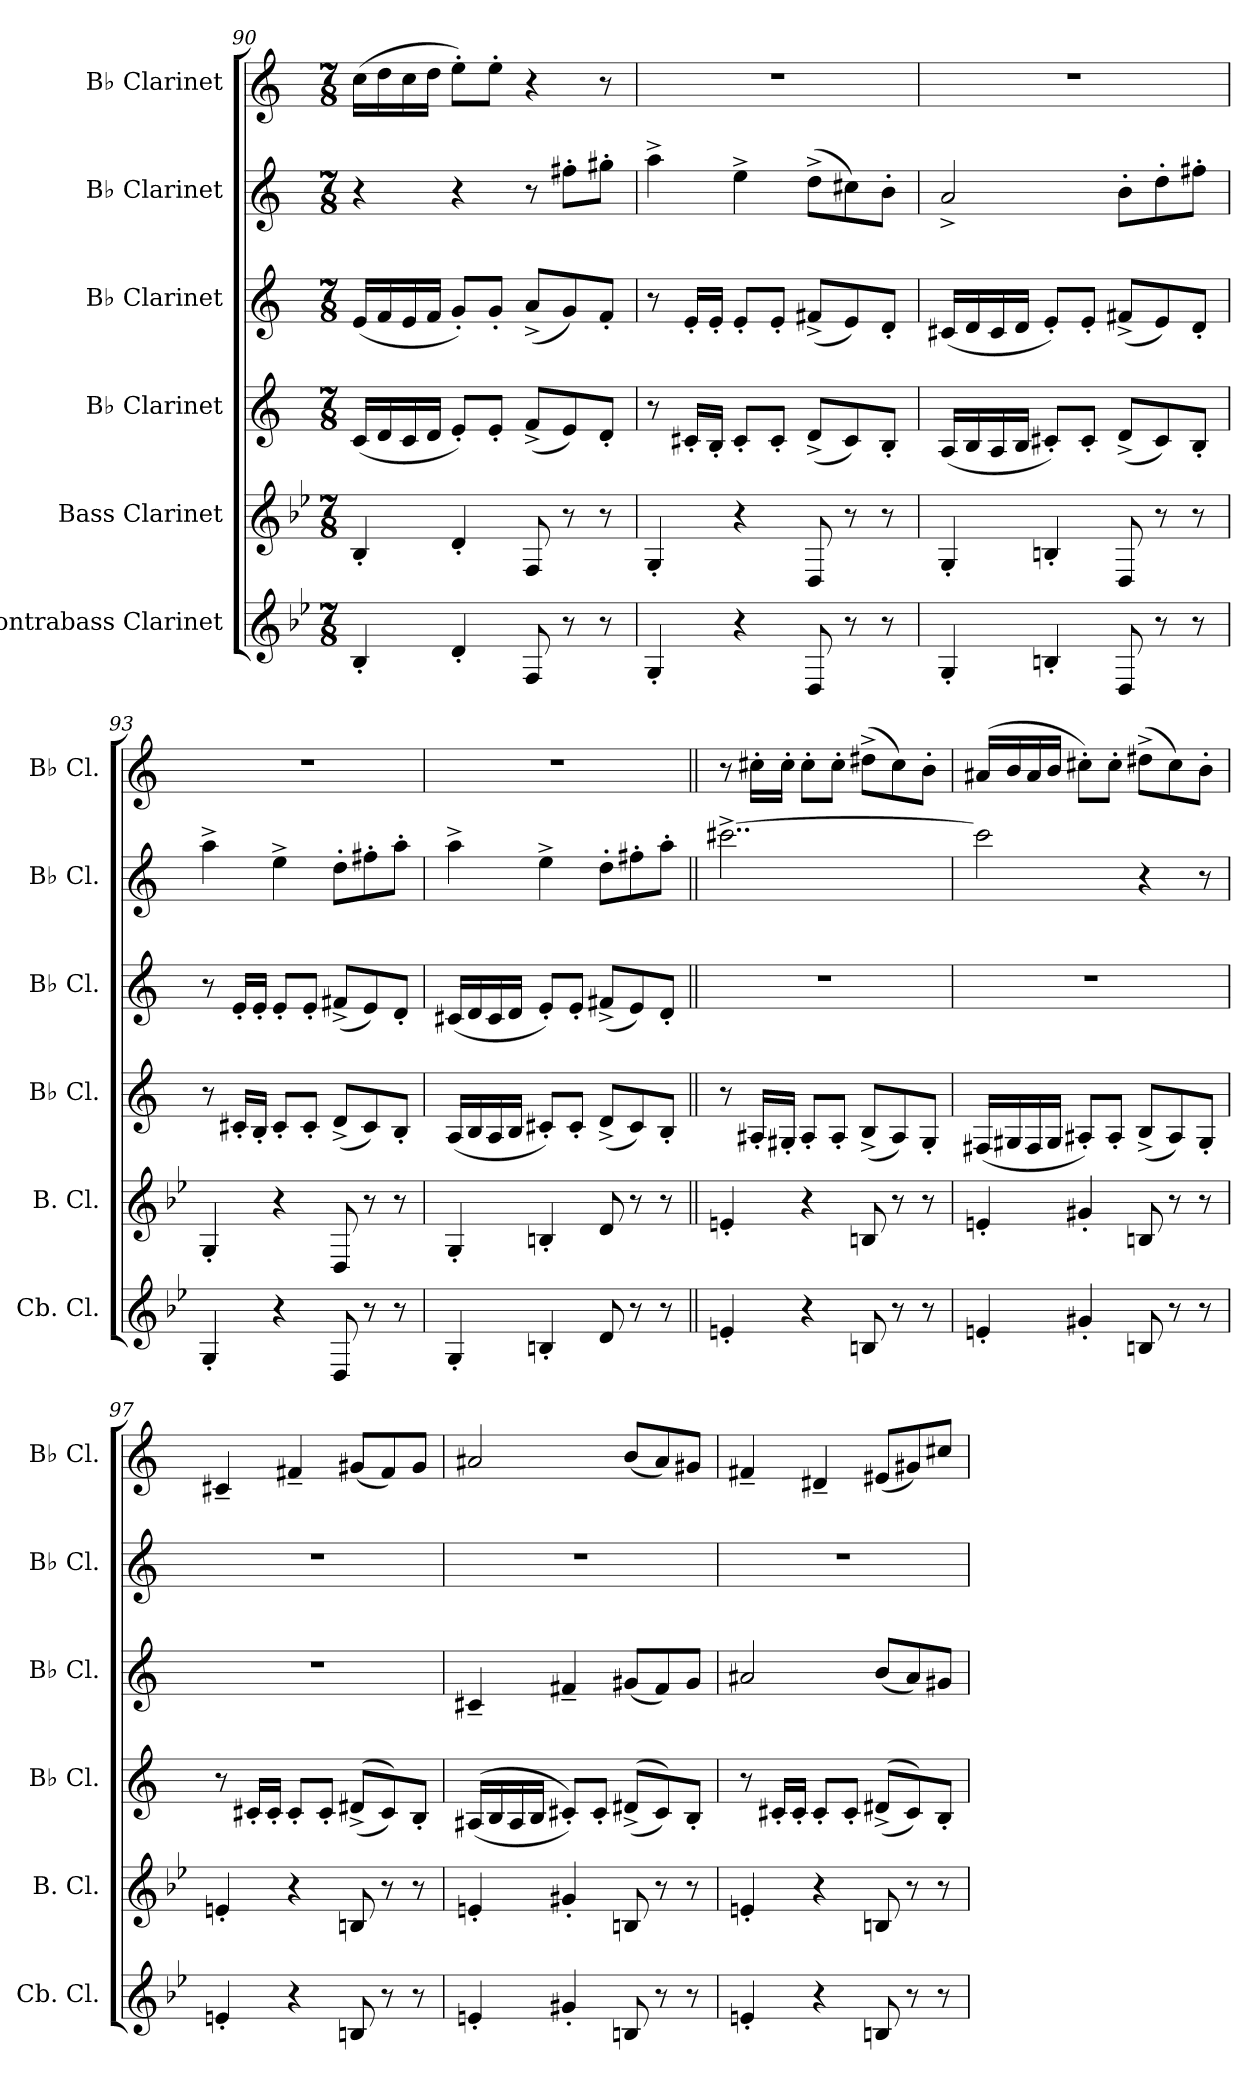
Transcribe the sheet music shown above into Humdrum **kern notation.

**kern	**kern	**kern	**kern	**kern	**kern
*part6	*part5	*part4	*part3	*part2	*part1
*staff6	*staff5	*staff4	*staff3	*staff2	*staff1
*I"Contrabass Clarinet	*I"Bass Clarinet	*I"B♭ Clarinet	*I"B♭ Clarinet	*I"B♭ Clarinet	*I"B♭ Clarinet
*I'Cb. Cl.	*I'B. Cl.	*I'B♭ Cl.	*I'B♭ Cl.	*I'B♭ Cl.	*I'B♭ Cl.
!!LO:PB:g=z
*clefG2	*clefG2	*clefG2	*clefG2	*clefG2	*clefG2
*ITrd15c26	*ITrd8c14	*ITrd1c2	*ITrd1c2	*ITrd1c2	*ITrd1c2
*k[b-e-]	*k[b-e-]	*k[b-e-]	*k[b-e-]	*k[b-e-]	*k[b-e-]
*M7/8	*M7/8	*M7/8	*M7/8	*M7/8	*M7/8
=90	=90	=90	=90	=90	=90
4BBB-'/	4BB-'/	(<16B-/LL	(<16d/LL	4r	(>16b-\LL
.	.	16c/	16e-/	.	16cc\
.	.	16B-/	16d/	.	16b-\
.	.	16c/JJ	16e-/JJ	.	16cc\JJ
4DD'/	4D'/	8d'/L)	8f'/L)	4r	8dd'\L)
.	.	8d'/J	8f'/J	.	8dd'\J
8FFF/	8FF/	(<8e-^/L	(<8g^/L	8r	4r
8r	8r	8d/)	8f/)	8een'\L	.
8r	8r	8c'/J	8e-'/J	8ff#X'\J	8r
=91	=91	=91	=91	=91	=91
4GGG'/	4GG'/	8r	8r	4gg^\	2..r
.	.	16Bn'/LL	16d'/LL	.	.
.	.	16A'/JJ	16d'/JJ	.	.
4r	4r	8B'/L	8d'/L	4dd^\	.
.	.	8B'/J	8d'/J	.	.
8DDD/	8DD/	(<8c^/L	(<8en^/L	(>8cc^\L	.
8r	8r	8B/)	8d/)	8bn\)	.
8r	8r	8A'/J	8c'/J	8a'\J	.
=92	=92	=92	=92	=92	=92
4GGG'/	4GG'/	(<16G/LL	(<16Bn/LL	2g^/	2..r
.	.	16A/	16c/	.	.
.	.	16G/	16B/	.	.
.	.	16A/JJ	16c/JJ	.	.
4BBBn'/	4BBn'/	8Bn'/L)	8d'/L)	.	.
.	.	8B'/J	8d'/J	.	.
8DDD/	8DD/	(<8c^/L	(<8en^/L	8a'\L	.
8r	8r	8B/)	8d/)	8cc'\	.
8r	8r	8A'/J	8c'/J	8een'\J	.
!!LO:LB:g=z
=93	=93	=93	=93	=93	=93
4GGG'/	4GG'/	8r	8r	4gg^\	2..r
.	.	16Bn'/LL	16d'/LL	.	.
.	.	16A'/JJ	16d'/JJ	.	.
4r	4r	8B'/L	8d'/L	4dd^\	.
.	.	8B'/J	8d'/J	.	.
8DDD/	8DD/	(<8c^/L	(<8en^/L	8cc'\L	.
8r	8r	8B/)	8d/)	8een'\	.
8r	8r	8A'/J	8c'/J	8gg'\J	.
=94	=94	=94	=94	=94	=94
4GGG'/	4GG'/	(<16G/LL	(<16Bn/LL	4gg^\	2..r
.	.	16A/	16c/	.	.
.	.	16G/	16B/	.	.
.	.	16A/JJ	16c/JJ	.	.
4BBBn'/	4BBn'/	8Bn'/L)	8d'/L)	4dd^\	.
.	.	8B'/J	8d'/J	.	.
8DD/	8D/	(<8c^/L	(<8en^/L	8cc'\L	.
8r	8r	8B/)	8d/)	8een'\	.
8r	8r	8A'/J	8c'/J	8gg'\J	.
=95||	=95||	=95||	=95||	=95||	=95||
4EEn'/	4En'/	8r	2..r	[2..bbn^\	8r
.	.	16G#X'/LL	.	.	16bn'\LL
.	.	16F#X'/JJ	.	.	16b'\JJ
4r	4r	8G#'/L	.	.	8b'\L
.	.	8G#'/J	.	.	8b'\J
8BBBn/	8BBn/	(<8A^/L	.	.	(>8cc#X^\L
8r	8r	8G#/)	.	.	8b\)
8r	8r	8F#'/J	.	.	8a'\J
!!LO:PB:g=z
=96	=96	=96	=96	=96	=96
4EEn'/	4En'/	(<16En/LL	2..r	2bb\]	(>16g#X/LL
.	.	16F#X/	.	.	16a/
.	.	16E/	.	.	16g#/
.	.	16F#/JJ	.	.	16a/JJ
4GG#X'/	4G#X'/	8G#X'/L)	.	.	8bn'\L)
.	.	8G#'/J	.	.	8b'\J
8BBBn/	8BBn/	(<8A^/L	.	4r	(>8cc#X^\L
8r	8r	8G#/)	.	.	8b\)
8r	8r	8F#'/J	.	8r	8a'\J
=97	=97	=97	=97	=97	=97
4EEn'/	4En'/	8r	2..r	2..r	4Bn~/
.	.	16Bn'/LL	.	.	.
.	.	16B'/JJ	.	.	.
4r	4r	8B'/L	.	.	4en~/
.	.	8B'/J	.	.	.
8BBBn/	8BBn/	(<(<8c#X^/L	.	.	(<8f#X/L
8r	8r	8B/))	.	.	8e/)
8r	8r	8A'/J	.	.	8f#/J
=98	=98	=98	=98	=98	=98
4EEn'/	4En'/	(<(<16G#X/LL	4Bn~/	2..r	2g#X/
.	.	16A/	.	.	.
.	.	16G#/	.	.	.
.	.	16A/JJ	.	.	.
4GG#X'/	4G#X'/	8Bn'/L))	4en~/	.	.
.	.	8B'/J	.	.	.
8BBBn/	8BBn/	(<(<8c#X^/L	(<8f#X/L	.	(<8a/L
8r	8r	8B/))	8e/)	.	8g#/)
8r	8r	8A'/J	8f#/J	.	8f#X/J
!!LO:LB:g=z
=99	=99	=99	=99	=99	=99
4EEn'/	4En'/	8r	2g#X/	2..r	4en~/
.	.	16Bn'/LL	.	.	.
.	.	16B'/JJ	.	.	.
4r	4r	8B'/L	.	.	4c#X~/
.	.	8B'/J	.	.	.
8BBBn/	8BBn/	(<(<8c#X^/L	(<8a/L	.	(<8d#X/L
8r	8r	8B/))	8g#/)	.	8f#X/)
8r	8r	8A'/J	8f#X/J	.	8bn/J
=	=	=	=	=	=
*-	*-	*-	*-	*-	*-
